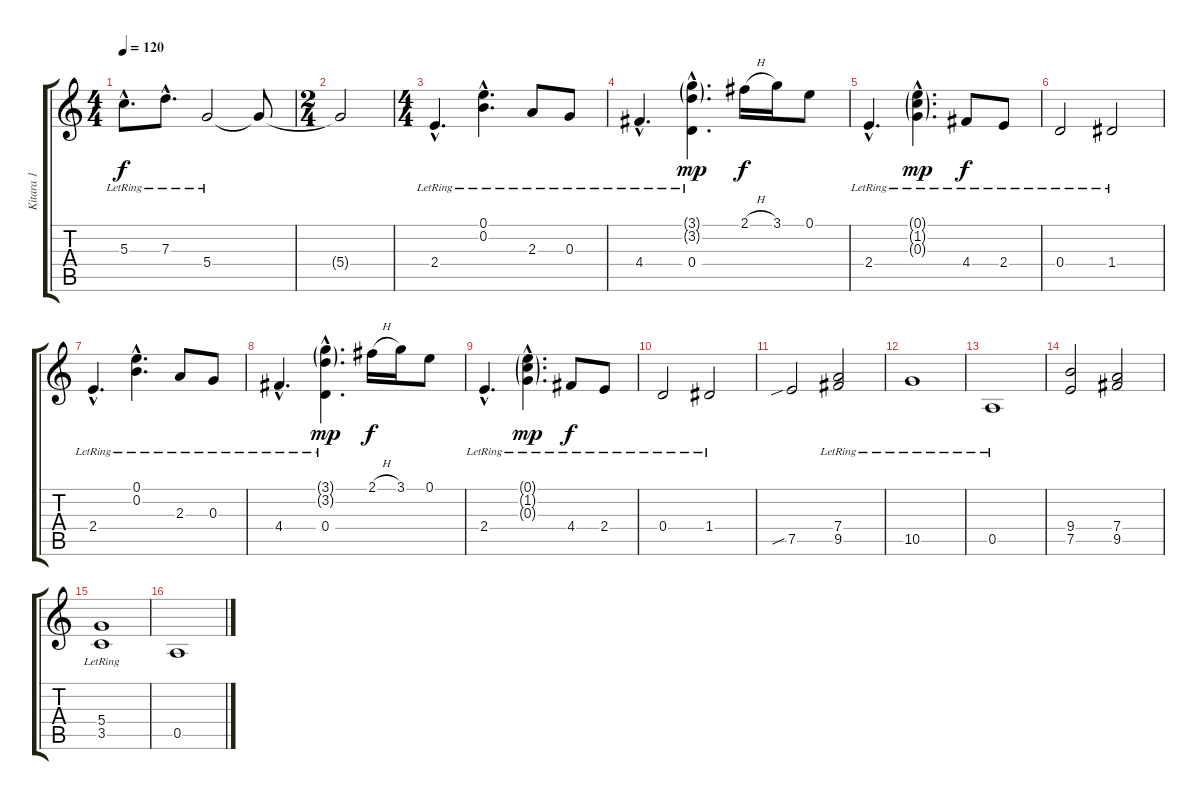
\track ("Kitara 1" "Kitara 1") {instrument acousticguitarsteel}
\staff {score tabs}
\tuning (E4 B3 G3 D3 A2 E2) {hide}
\ts (4 4)
\tempo 120
\clef g2
\ks c
5.3{hac lr}.8{d dy f} 7.3{hac lr}.8{d} 5.4{lr}.2 5.4{t}.8 |
\ts (2 4)
5.4{t}.2 |
\ts (4 4)
2.4{hac lr}.4{d} (0.1{hac lr} 0.2{hac lr}).4{d} 2.3{lr}.8 0.3{lr}.8 |
4.4{hac lr}.4{d} (3.1{g hac lr} 3.2{g hac lr} 0.4{hac lr}).4{d dy mp} 2.1{h}.16{dy f} 3.1.16 0.1.8 |
2.4{hac lr}.4{d} (0.1{g hac lr} 1.2{g hac lr} 0.3{g hac lr}).4{d dy mp} 4.4{lr}.8{dy f} 2.4{lr}.8 |
0.4{lr}.2 1.4{lr}.2 |
2.4{hac lr}.4{d} (0.1{hac lr} 0.2{hac lr}).4{d} 2.3{lr}.8 0.3{lr}.8 |
4.4{hac lr}.4{d} (3.1{g hac lr} 3.2{g hac lr} 0.4{hac lr}).4{d dy mp} 2.1{h}.16{dy f} 3.1.16 0.1.8 |
2.4{hac lr}.4{d} (0.1{g hac lr} 1.2{g hac lr} 0.3{g hac lr}).4{d dy mp} 4.4{lr}.8{dy f} 2.4{lr}.8 |
0.4{lr}.2 1.4{lr}.2 |
7.5{sib}.2 (7.4{lr} 9.5{lr}).2 |
10.5{lr}.1 |
0.5{lr}.1 |
(9.4 7.5).2 (7.4 9.5).2 |
(5.4{lr} 3.5{lr}).1 |
0.5.1
